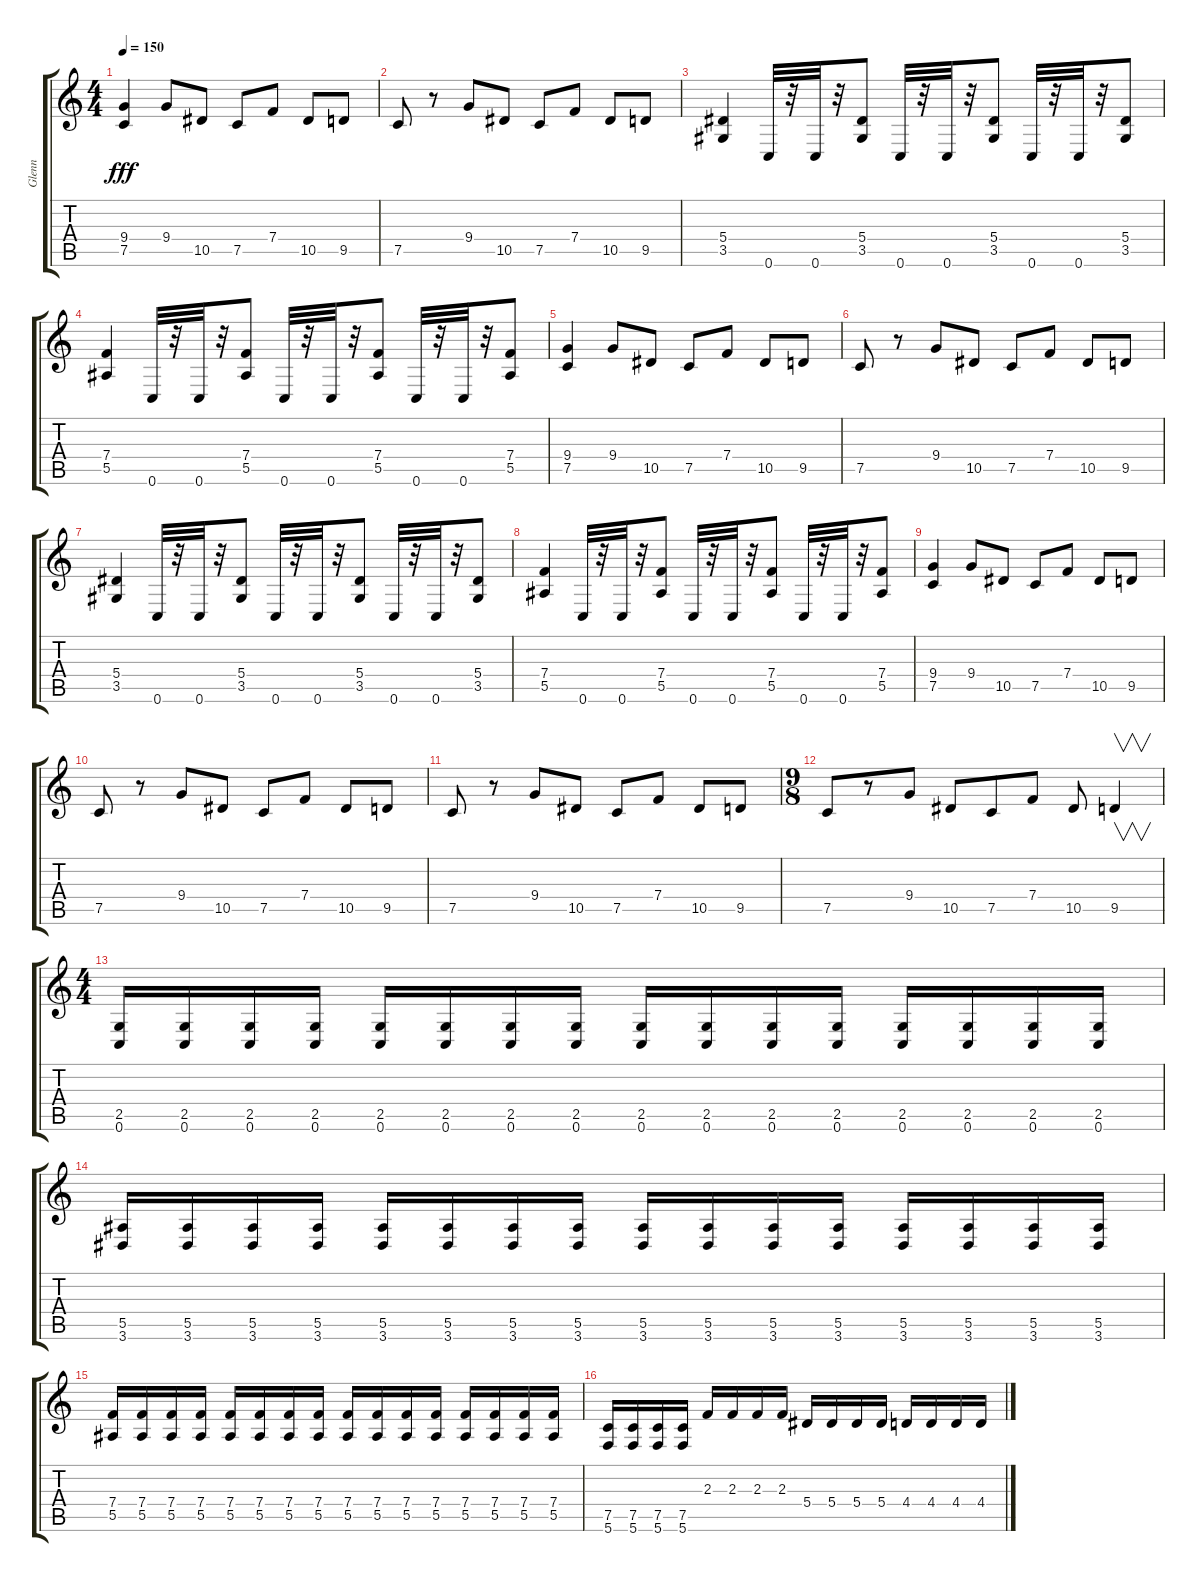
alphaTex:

\track ("Glenn" "Glenn") {instrument distortionguitar}
\staff {score tabs}
\tuning (C4 G3 Eb3 Bb2 F2 C2) {hide}
\ts (4 4)
\tempo 150
\clef g2
\ks c
(9.4 7.5).4{dy fff} 9.4.8 10.5.8 7.5.8 7.4.8 10.5.8 9.5.8 |
7.5.8 r.8 9.4.8 10.5.8 7.5.8 7.4.8 10.5.8 9.5.8 |
(5.4 3.5).4 0.6.32 r.32 0.6.32 r.32 (5.4 3.5).8 0.6.32 r.32 0.6.32 r.32 (5.4 3.5).8 0.6.32 r.32 0.6.32 r.32 (5.4 3.5).8 |
(7.4 5.5).4 0.6.32 r.32 0.6.32 r.32 (7.4 5.5).8 0.6.32 r.32 0.6.32 r.32 (7.4 5.5).8 0.6.32 r.32 0.6.32 r.32 (7.4 5.5).8 |
(9.4 7.5).4 9.4.8 10.5.8 7.5.8 7.4.8 10.5.8 9.5.8 |
7.5.8 r.8 9.4.8 10.5.8 7.5.8 7.4.8 10.5.8 9.5.8 |
(5.4 3.5).4 0.6.32 r.32 0.6.32 r.32 (5.4 3.5).8 0.6.32 r.32 0.6.32 r.32 (5.4 3.5).8 0.6.32 r.32 0.6.32 r.32 (5.4 3.5).8 |
(7.4 5.5).4 0.6.32 r.32 0.6.32 r.32 (7.4 5.5).8 0.6.32 r.32 0.6.32 r.32 (7.4 5.5).8 0.6.32 r.32 0.6.32 r.32 (7.4 5.5).8 |
(9.4 7.5).4 9.4.8 10.5.8 7.5.8 7.4.8 10.5.8 9.5.8 |
7.5.8 r.8 9.4.8 10.5.8 7.5.8 7.4.8 10.5.8 9.5.8 |
7.5.8 r.8 9.4.8 10.5.8 7.5.8 7.4.8 10.5.8 9.5.8 |
\ts (9 8)
7.5.8 r.8 9.4.8 10.5.8 7.5.8 7.4.8 10.5.8 9.5.4{v} |
\ts (4 4)
(2.5 0.6).16 (2.5 0.6).16 (2.5 0.6).16 (2.5 0.6).16 (2.5 0.6).16 (2.5 0.6).16 (2.5 0.6).16 (2.5 0.6).16 (2.5 0.6).16 (2.5 0.6).16 (2.5 0.6).16 (2.5 0.6).16 (2.5 0.6).16 (2.5 0.6).16 (2.5 0.6).16 (2.5 0.6).16 |
(5.5 3.6).16 (5.5 3.6).16 (5.5 3.6).16 (5.5 3.6).16 (5.5 3.6).16 (5.5 3.6).16 (5.5 3.6).16 (5.5 3.6).16 (5.5 3.6).16 (5.5 3.6).16 (5.5 3.6).16 (5.5 3.6).16 (5.5 3.6).16 (5.5 3.6).16 (5.5 3.6).16 (5.5 3.6).16 |
(7.4 5.5).16 (7.4 5.5).16 (7.4 5.5).16 (7.4 5.5).16 (7.4 5.5).16 (7.4 5.5).16 (7.4 5.5).16 (7.4 5.5).16 (7.4 5.5).16 (7.4 5.5).16 (7.4 5.5).16 (7.4 5.5).16 (7.4 5.5).16 (7.4 5.5).16 (7.4 5.5).16 (7.4 5.5).16 |
(7.5 5.6).16 (7.5 5.6).16 (7.5 5.6).16 (7.5 5.6).16 2.3.16 2.3.16 2.3.16 2.3.16 5.4.16 5.4.16 5.4.16 5.4.16 4.4.16 4.4.16 4.4.16 4.4.16
